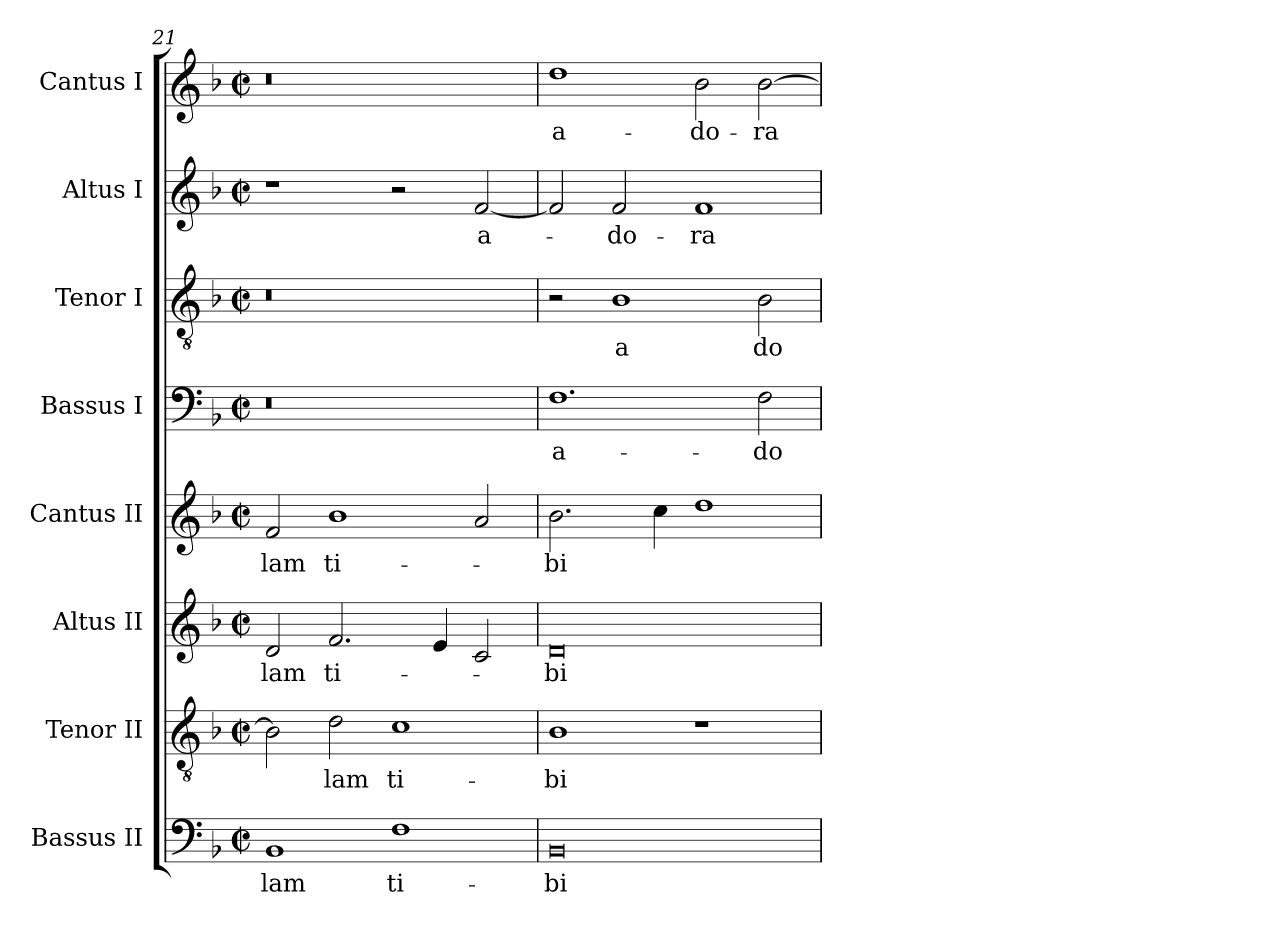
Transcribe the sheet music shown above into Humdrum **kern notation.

**kern	**text	**kern	**text	**kern	**text	**kern	**text	**kern	**text	**kern	**text	**kern	**text	**kern	**text
*part8	*part8	*part7	*part7	*part6	*part6	*part5	*part5	*part4	*part4	*part3	*part3	*part2	*part2	*part1	*part1
*staff8	*staff8	*staff7	*staff7	*staff6	*staff6	*staff5	*staff5	*staff4	*staff4	*staff3	*staff3	*staff2	*staff2	*staff1	*staff1
*I"Bassus II	*	*I"Tenor II	*	*I"Altus II	*	*I"Cantus II	*	*I"Bassus I	*	*I"Tenor I	*	*I"Altus I	*	*I"Cantus I	*
*clefF4	*	*clefGv2	*	*clefG2	*	*clefG2	*	*clefF4	*	*clefGv2	*	*clefG2	*	*clefG2	*
*k[b-]	*	*k[b-]	*	*k[b-]	*	*k[b-]	*	*k[b-]	*	*k[b-]	*	*k[b-]	*	*k[b-]	*
*F:	*	*F:	*	*F:	*	*F:	*	*F:	*	*F:	*	*F:	*	*F:	*
*M2/2	*	*M2/2	*	*M2/2	*	*M2/2	*	*M2/2	*	*M2/2	*	*M2/2	*	*M2/2	*
*met(c|)	*	*met(c|)	*	*met(c|)	*	*met(c|)	*	*met(c|)	*	*met(c|)	*	*met(c|)	*	*met(c|)	*
=21	=21	=21	=21	=21	=21	=21	=21	=21	=21	=21	=21	=21	=21	=21	=21
!	!LO:LY:b:cj	!	!	!	!LO:LY:b:cj	!	!LO:LY:b:cj	!	!	!	!	!	!	!	!
1BB-	-lam	2B-\]	.	2d/	-lam	2f/	-lam	0r	.	0r	.	1r	.	0r	.
!	!	!	!LO:LY:b:cj	!	!LO:LY:b:cj	!	!LO:LY:b:cj	!	!	!	!	!	!	!	!
.	.	2d\	-lam	2.f/	ti-	1b-	ti-	.	.	.	.	.	.	.	.
!	!LO:LY:b:cj	!	!LO:LY:b:cj	!	!	!	!	!	!	!	!	!	!	!	!
1F	ti-	1c	ti-	.	.	.	.	.	.	.	.	2r	.	.	.
.	.	.	.	4e/	.	.	.	.	.	.	.	.	.	.	.
!	!	!	!	!	!	!	!	!	!	!	!	!	!LO:LY:b:cj	!	!
.	.	.	.	2c/	.	2a/	.	.	.	.	.	[<2f/	a-	.	.
=22	=22	=22	=22	=22	=22	=22	=22	=22	=22	=22	=22	=22	=22	=22	=22
!	!LO:LY:b:cj	!	!LO:LY:b:cj	!	!LO:LY:b:cj	!	!LO:LY:b:cj	!	!LO:LY:b:cj	!	!	!	!	!	!LO:LY:b:cj
0BB-	-bi	1B-	-bi	0d	-bi	2.b-\	-bi	1.F	a-	2r	.	2f/]	.	1dd	a-
!	!	!	!	!	!	!	!	!	!	!	!LO:LY:b:cj	!	!LO:LY:b:cj	!	!
.	.	.	.	.	.	.	.	.	.	1B-	a	2f/	-do-	.	.
.	.	.	.	.	.	4cc\	.	.	.	.	.	.	.	.	.
!	!	!	!	!	!	!	!	!	!	!	!	!	!LO:LY:b:cj	!	!LO:LY:b:cj
.	.	1r	.	.	.	1dd	.	.	.	.	.	1f	-ra-	2b-\	-do-
!	!	!	!	!	!	!	!	!	!LO:LY:b:cj	!	!LO:LY:b:cj	!	!	!	!LO:LY:b:cj
.	.	.	.	.	.	.	.	2F\	-do-	2B-\	do	.	.	[>2b-\	-ra-
=	=	=	=	=	=	=	=	=	=	=	=	=	=	=	=
*-	*-	*-	*-	*-	*-	*-	*-	*-	*-	*-	*-	*-	*-	*-	*-
